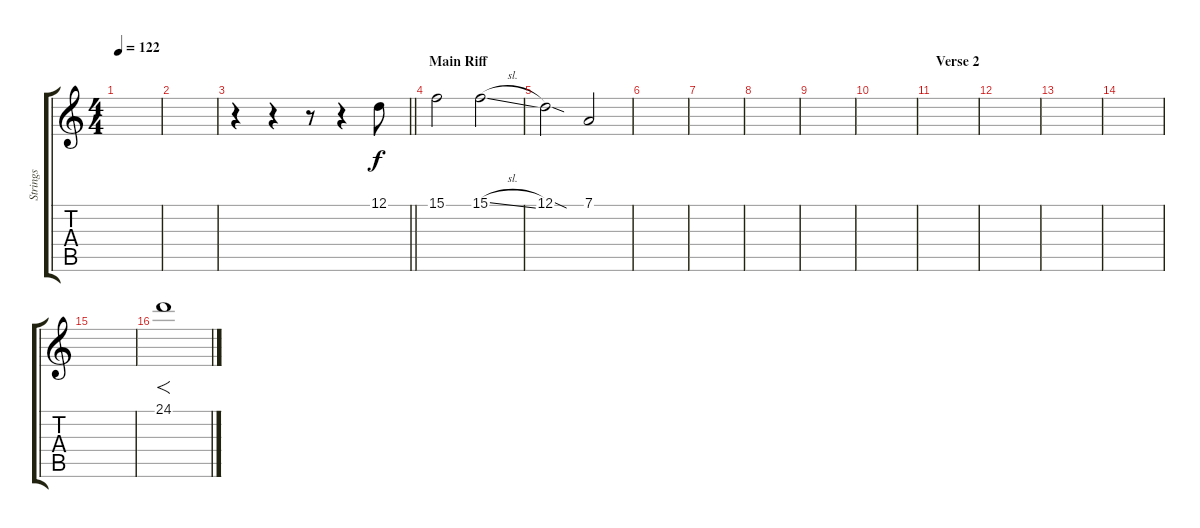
\track ("Strings" "Strings") {instrument stringensemble1}
\staff {score tabs}
\tuning (D4 A3 F3 C3 G2 D2) {hide}
\ts (4 4)
\tempo 122
\clef g2
\ks c
|
|
\barLineRight lightlight
r.4{volume 13} r.4 r.8 r.4 12.1.8 |
\section ("" "Main Riff")
15.1.2 15.1{sl}.2 |
12.1{sod}.2 7.1.2 |
|
|
|
|
|
\section ("" "Verse 2")
|
|
|
|
|
24.1.1{f}
